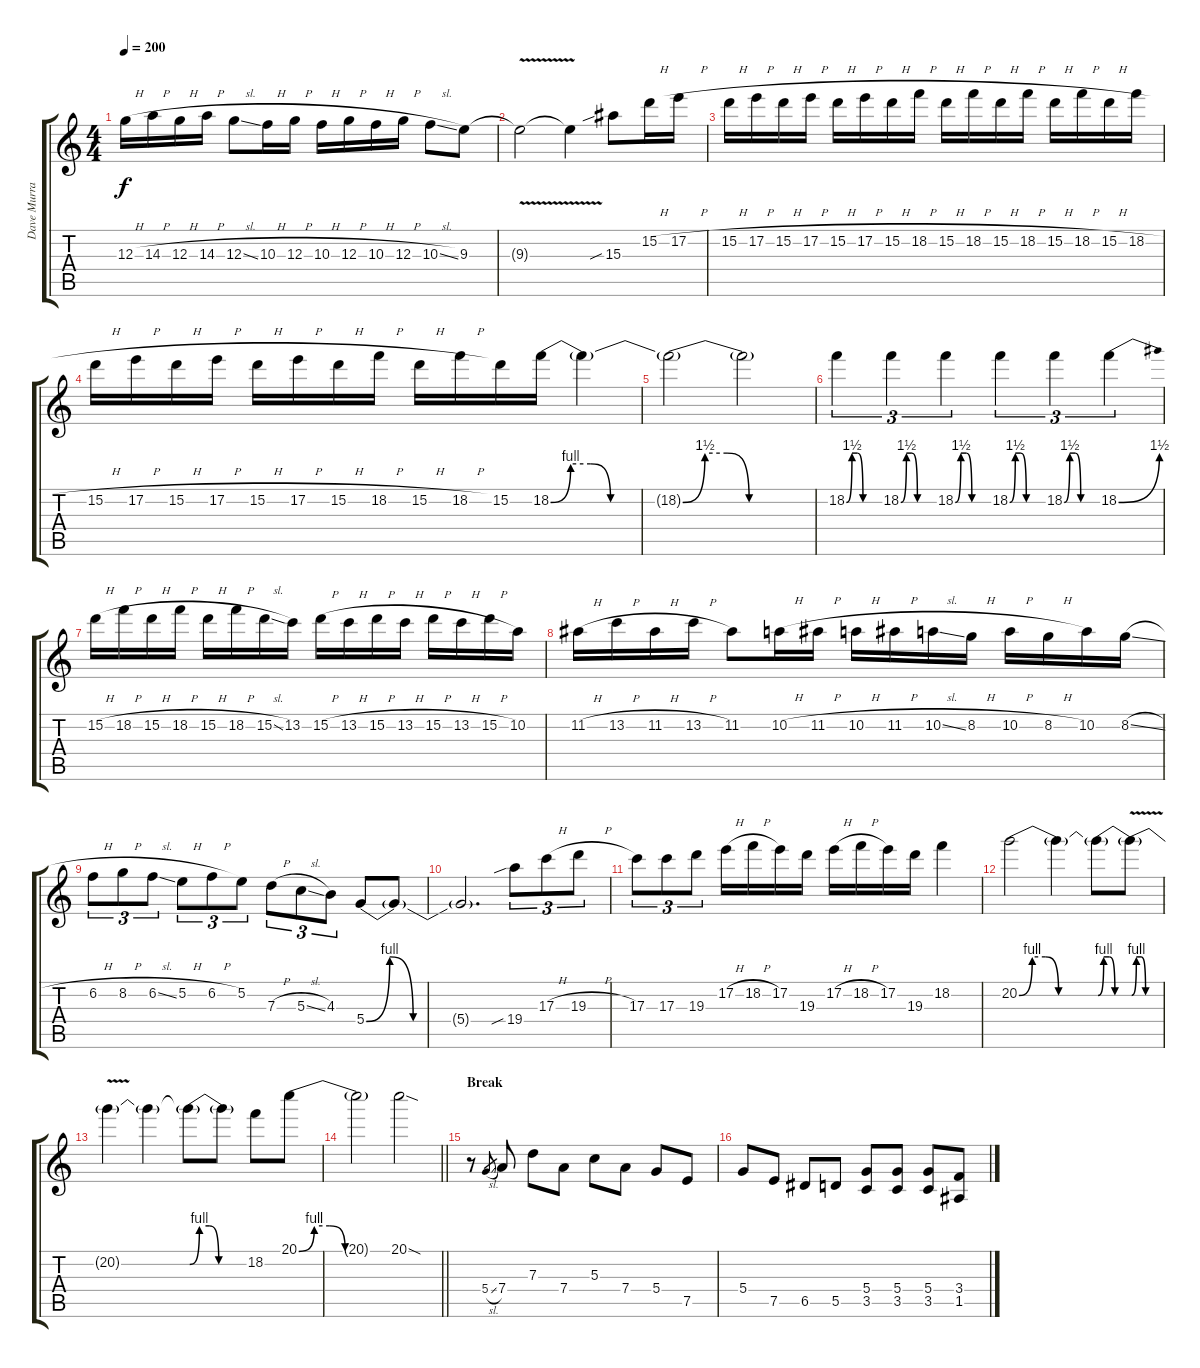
\track ("Dave Murray" "Dave Murra") {instrument distortionguitar}
\staff {score tabs}
\tuning (E4 B3 G3 D3 A2 E2) {hide}
\ts (4 4)
\tempo 200
\clef g2
\ks c
12.3{h}.16{dy f} 14.3{h}.16 12.3{h}.16 14.3{h}.16 12.3{sl}.8 10.3{h}.16 12.3{h}.16 10.3{h}.16 12.3{h}.16 10.3{h}.16 12.3{h}.16 10.3{sl}.8 9.3.8 |
9.3{v t}.2 9.3{t}.4 15.3{sib}.8 15.2{h}.16 17.2{h}.16 |
15.2{h}.16 17.2{h}.16 15.2{h}.16 17.2{h}.16 15.2{h}.16 17.2{h}.16 15.2{h}.16 18.2{h}.16 15.2{h}.16 18.2{h}.16 15.2{h}.16 18.2{h}.16 15.2{h}.16 18.2{h}.16 15.2{h}.16 18.2{h}.16 |
15.2{h}.16 17.2{h}.16 15.2{h}.16 17.2{h}.16 15.2{h}.16 17.2{h}.16 15.2{h}.16 18.2{h}.16 15.2{h}.16 18.2{h}.16 15.2.16 18.2{be (custom 0 0 10 4 20 4 30 0 60 0)}.16 18.2{t}.4 |
18.2{be (custom 0 0 10 6 20 6 30 0 60 0) t}.2 18.2{t}.2 |
18.2{be (custom 0 0 10 6 20 6 30 0 60 0)}.4{tu (3 2)} 18.2{be (custom 0 0 10 6 20 6 30 0 60 0)}.4{tu (3 2)} 18.2{be (custom 0 0 10 6 20 6 30 0 60 0)}.4{tu (3 2)} 18.2{be (custom 0 0 10 6 20 6 30 0 60 0)}.4{tu (3 2)} 18.2{be (custom 0 0 10 6 20 6 30 0 60 0)}.4{tu (3 2)} 18.2{be (bend 0 0 60 6)}.4{tu (3 2)} |
15.2{h}.16 18.2{h}.16 15.2{h}.16 18.2{h}.16 15.2{h}.16 18.2{h}.16 15.2{sl}.16 13.2.16 15.2{h}.16 13.2{h}.16 15.2{h}.16 13.2{h}.16 15.2{h}.16 13.2{h}.16 15.2{h}.16 10.2.16 |
11.2{h}.16 13.2{h}.16 11.2{h}.16 13.2{h}.16 11.2.8 10.2{h}.16 11.2{h}.16 10.2{h}.16 11.2{h}.16 10.2{sl}.16 8.2{h}.16 10.2{h}.16 8.2{h}.16 10.2.16 8.2{sl}.16 |
6.2{h}.8{tu (3 2)} 8.2{h}.8{tu (3 2)} 6.2{sl}.8{tu (3 2)} 5.2{h}.8{tu (3 2)} 6.2{h}.8{tu (3 2)} 5.2.8{tu (3 2)} 7.3{h}.8{tu (3 2)} 5.3{sl}.8{tu (3 2)} 4.3.8{tu (3 2)} 5.4{be (custom 0 0 10 4 20 0 30 0 60 0)}.8 5.4{t}.8 |
5.4{t}.2{d} 19.4{sib}.8{tu (3 2)} 17.3{h}.8{tu (3 2)} 19.3{h}.8{tu (3 2)} |
17.3.8{tu (3 2)} 17.3.8{tu (3 2)} 19.3.8{tu (3 2)} 17.2{h}.16 18.2{h}.16 17.2.16 19.3.16 17.2{h}.16 18.2{h}.16 17.2.16 19.3.16 18.2.4 |
20.2{be (custom 0 0 10 4 20 4 30 0 60 0)}.2 20.2{t}.4 20.2{be (custom 0 0 10 4 20 4 30 0 60 0) t}.8 20.2{be (custom 0 0 10 4 20 4 30 0 60 0) v t}.8 |
20.2{t}.4 20.2{t}.4 20.2{be (custom 0 0 10 4 20 4 30 0 60 0) t}.8 20.2{t}.8 18.2.8 20.1{be (custom 0 0 10 4 20 4 30 0 60 0)}.8 |
\barLineRight lightlight
20.1{t}.2 20.1{sod}.2 |
\section ("" "Break")
r.8 5.4{sl}.8{gr} 7.4.8 7.3.8 7.4.8 5.3.8 7.4.8 5.4.8 7.5.8 |
5.4.8 7.5.8 6.5.8 5.5.8 (5.4 3.5).8 (5.4 3.5).8 (5.4 3.5).8 (3.4 1.5).8
